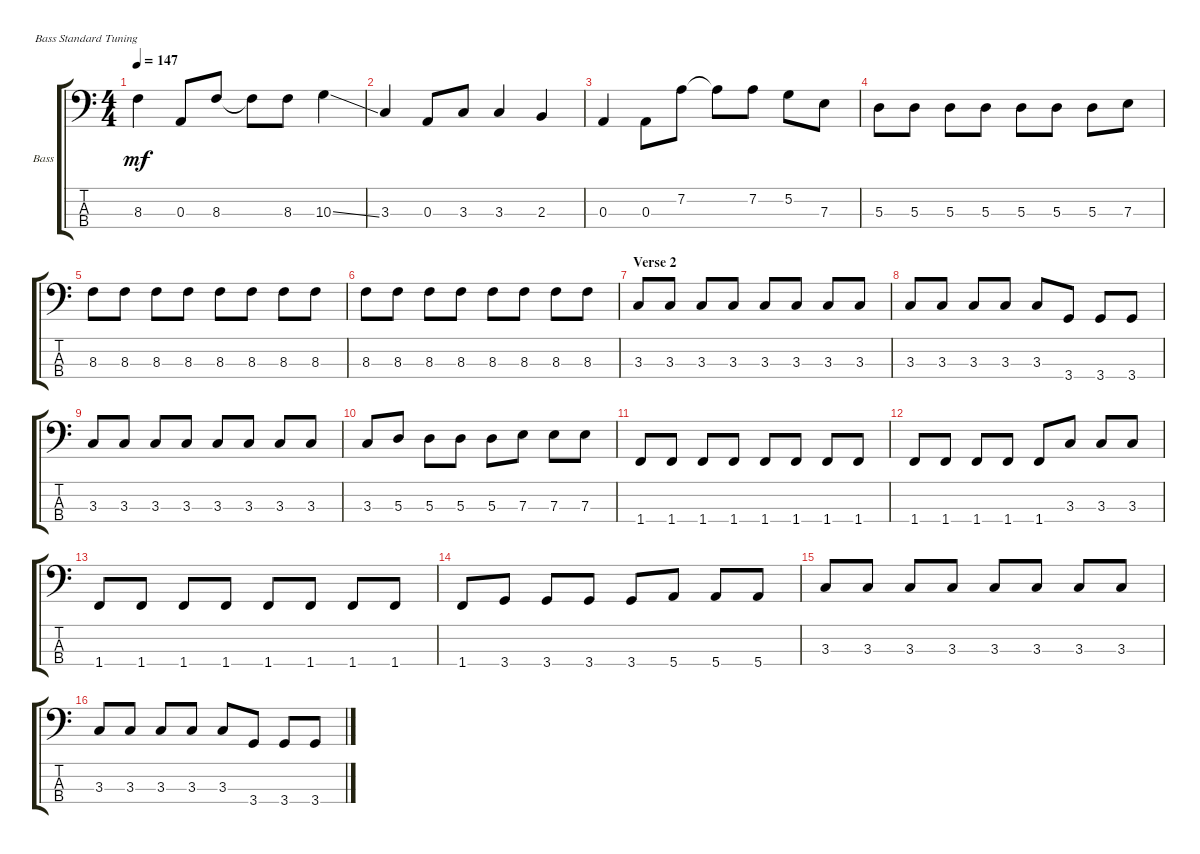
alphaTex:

\defaultSystemsLayout 4
\bracketExtendMode groupsimilarinstruments
\firstSystemTrackNameOrientation horizontal
\otherSystemsTrackNameOrientation horizontal
\track ("Bass" "Bass") {instrument electricbassfinger}
\staff {score tabs}
\tuning (G2 D2 A1 E1)
\ts (4 4)
\tempo 147
\clef f4
\ks c
8.3.4{dy mf} 0.3.8 8.3.8 8.3{t}.8 8.3.8 10.3{ss}.4 |
3.3.4 0.3.8 3.3.8 3.3.4 2.3.4 |
0.3.4 0.3.8 7.2.8 7.2{t}.8 7.2.8 5.2.8 7.3.8 |
5.3.8 5.3.8 5.3.8 5.3.8 5.3.8 5.3.8 5.3.8 7.3.8 |
8.3.8 8.3.8 8.3.8 8.3.8 8.3.8 8.3.8 8.3.8 8.3.8 |
8.3.8 8.3.8 8.3.8 8.3.8 8.3.8 8.3.8 8.3.8 8.3.8 |
\section ("" "Verse 2")
3.3.8 3.3.8 3.3.8 3.3.8 3.3.8 3.3.8 3.3.8 3.3.8 |
3.3.8 3.3.8 3.3.8 3.3.8 3.3.8 3.4.8 3.4.8 3.4.8 |
3.3.8 3.3.8 3.3.8 3.3.8 3.3.8 3.3.8 3.3.8 3.3.8 |
3.3.8 5.3.8 5.3.8 5.3.8 5.3.8 7.3.8 7.3.8 7.3.8 |
1.4.8 1.4.8 1.4.8 1.4.8 1.4.8 1.4.8 1.4.8 1.4.8 |
1.4.8 1.4.8 1.4.8 1.4.8 1.4.8 3.3.8 3.3.8 3.3.8 |
1.4.8 1.4.8 1.4.8 1.4.8 1.4.8 1.4.8 1.4.8 1.4.8 |
1.4.8 3.4.8 3.4.8 3.4.8 3.4.8 5.4.8 5.4.8 5.4.8 |
3.3.8 3.3.8 3.3.8 3.3.8 3.3.8 3.3.8 3.3.8 3.3.8 |
3.3.8 3.3.8 3.3.8 3.3.8 3.3.8 3.4.8 3.4.8 3.4.8
